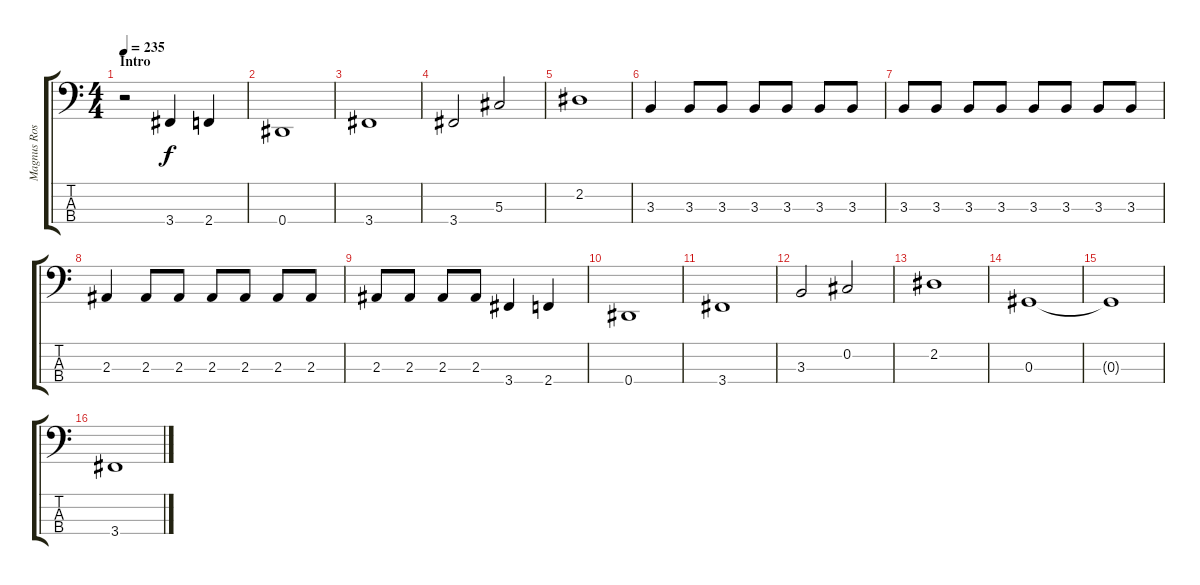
\track ("Magnus Rossen" "Magnus Ros") {instrument electricbassfinger}
\staff {score tabs}
\tuning (Gb2 Db2 Ab1 Eb1) {hide}
\ts (4 4)
\section ("" "Intro")
\tempo 235
\clef f4
\ks c
r.2{dy f instrument electricbassfinger} 3.4.4 2.4.4 |
0.4.1 |
3.4.1 |
3.4.2 5.3.2 |
2.2.1 |
3.3.4 3.3.8 3.3.8 3.3.8 3.3.8 3.3.8 3.3.8 |
3.3.8 3.3.8 3.3.8 3.3.8 3.3.8 3.3.8 3.3.8 3.3.8 |
2.3.4 2.3.8 2.3.8 2.3.8 2.3.8 2.3.8 2.3.8 |
2.3.8 2.3.8 2.3.8 2.3.8 3.4.4 2.4.4 |
0.4.1 |
3.4.1 |
3.3.2 0.2.2 |
2.2.1 |
0.3.1 |
0.3{t}.1 |
3.4.1
